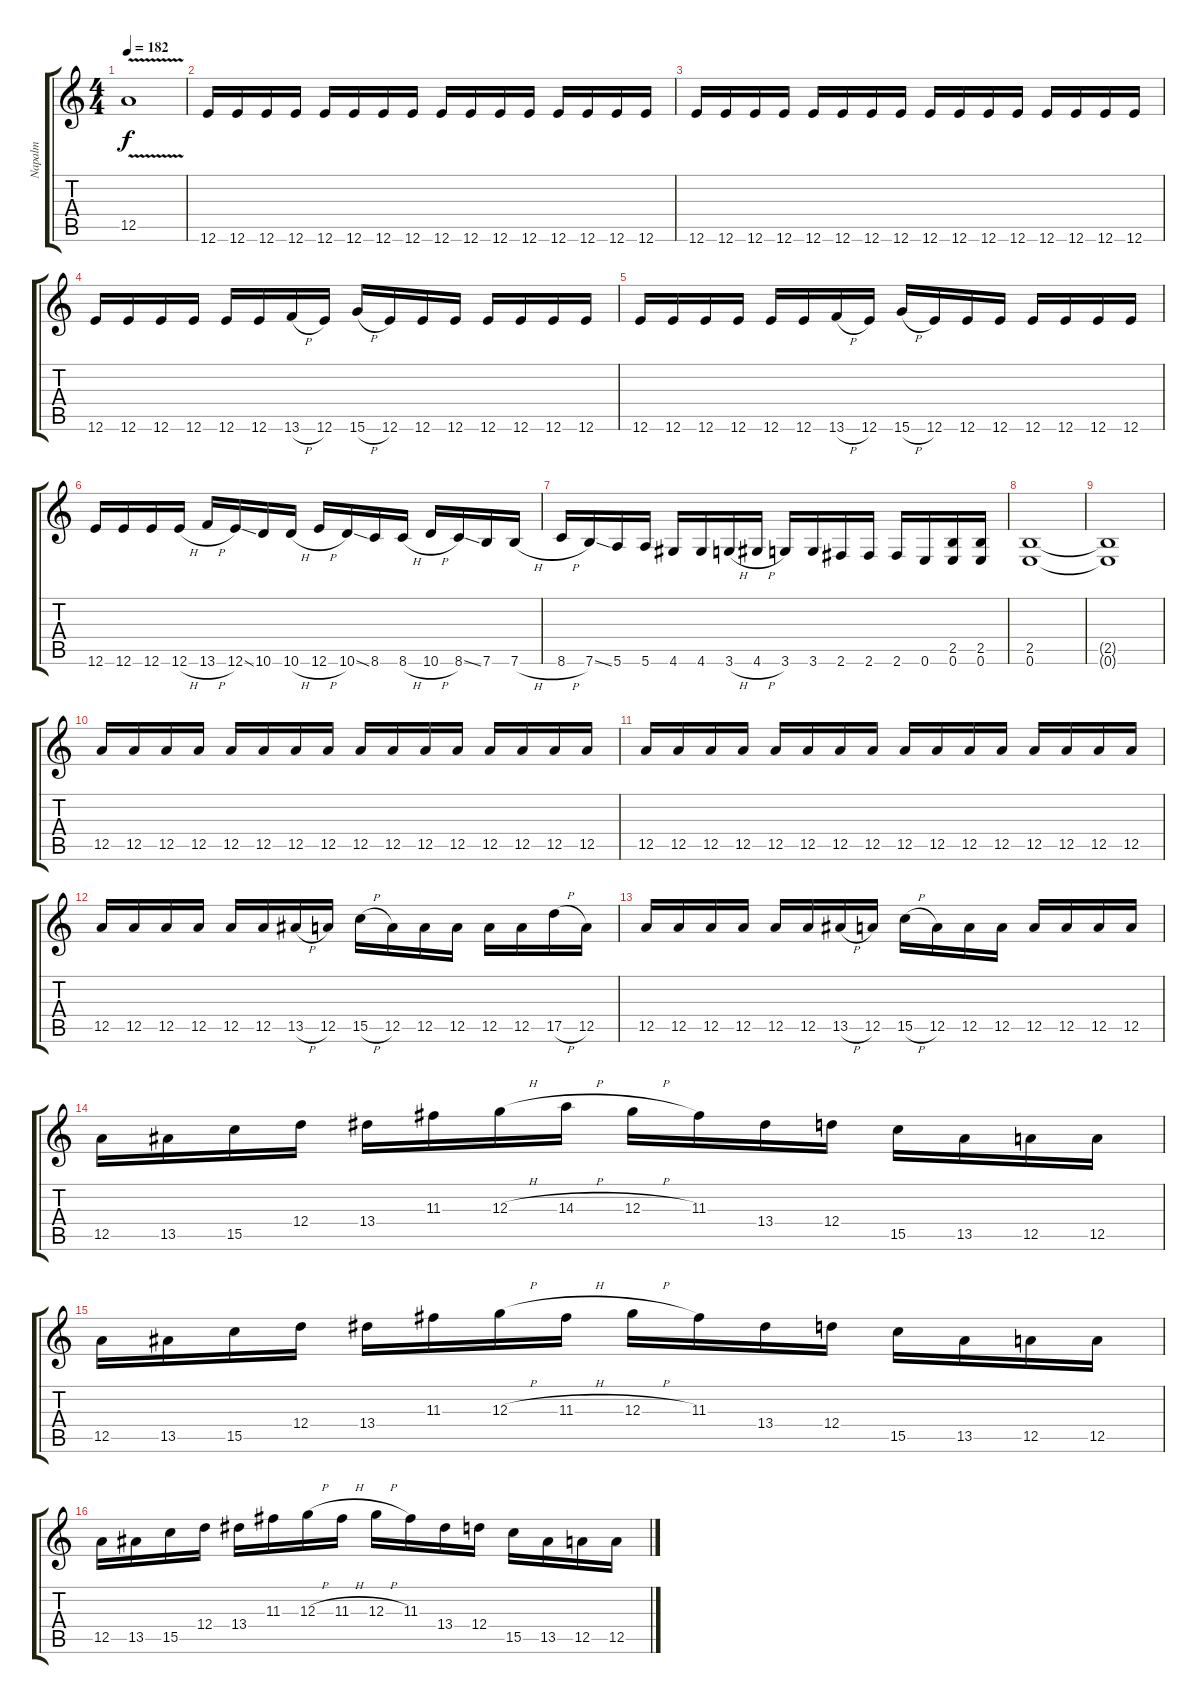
\track ("Napalm" "Napalm") {instrument distortionguitar}
\staff {score tabs}
\tuning (E4 B3 G3 D3 A2 E2) {hide}
\ts (4 4)
\tempo 182
\clef g2
\ks c
12.5{v}.1{dy f} |
12.6.16 12.6.16 12.6.16 12.6.16 12.6.16 12.6.16 12.6.16 12.6.16 12.6.16 12.6.16 12.6.16 12.6.16 12.6.16 12.6.16 12.6.16 12.6.16 |
12.6.16 12.6.16 12.6.16 12.6.16 12.6.16 12.6.16 12.6.16 12.6.16 12.6.16 12.6.16 12.6.16 12.6.16 12.6.16 12.6.16 12.6.16 12.6.16 |
12.6.16 12.6.16 12.6.16 12.6.16 12.6.16 12.6.16 13.6{h}.16 12.6.16 15.6{h}.16 12.6.16 12.6.16 12.6.16 12.6.16 12.6.16 12.6.16 12.6.16 |
12.6.16 12.6.16 12.6.16 12.6.16 12.6.16 12.6.16 13.6{h}.16 12.6.16 15.6{h}.16 12.6.16 12.6.16 12.6.16 12.6.16 12.6.16 12.6.16 12.6.16 |
12.6.16 12.6.16 12.6.16 12.6{h}.16 13.6{h}.16 12.6{ss}.16 10.6.16 10.6{h}.16 12.6{h}.16 10.6{ss}.16 8.6.16 8.6{h}.16 10.6{h}.16 8.6{ss}.16 7.6.16 7.6{h}.16 |
8.6{h}.16 7.6{ss}.16 5.6.16 5.6.16 4.6.16 4.6.16 3.6{h}.16 4.6{h}.16 3.6.16 3.6.16 2.6.16 2.6.16 2.6.16 0.6.16 (2.5 0.6).16 (2.5 0.6).16 |
(2.5 0.6).1 |
(2.5{t} 0.6{t}).1 |
12.5.16 12.5.16 12.5.16 12.5.16 12.5.16 12.5.16 12.5.16 12.5.16 12.5.16 12.5.16 12.5.16 12.5.16 12.5.16 12.5.16 12.5.16 12.5.16 |
12.5.16 12.5.16 12.5.16 12.5.16 12.5.16 12.5.16 12.5.16 12.5.16 12.5.16 12.5.16 12.5.16 12.5.16 12.5.16 12.5.16 12.5.16 12.5.16 |
12.5.16 12.5.16 12.5.16 12.5.16 12.5.16 12.5.16 13.5{h}.16 12.5.16 15.5{h}.16 12.5.16 12.5.16 12.5.16 12.5.16 12.5.16 17.5{h}.16 12.5.16 |
12.5.16 12.5.16 12.5.16 12.5.16 12.5.16 12.5.16 13.5{h}.16 12.5.16 15.5{h}.16 12.5.16 12.5.16 12.5.16 12.5.16 12.5.16 12.5.16 12.5.16 |
12.5.16 13.5.16 15.5.16 12.4.16 13.4.16 11.3.16 12.3{h}.16 14.3{h}.16 12.3{h}.16 11.3.16 13.4.16 12.4.16 15.5.16 13.5.16 12.5.16 12.5.16 |
12.5.16 13.5.16 15.5.16 12.4.16 13.4.16 11.3.16 12.3{h}.16 11.3{h}.16 12.3{h}.16 11.3.16 13.4.16 12.4.16 15.5.16 13.5.16 12.5.16 12.5.16 |
12.5.16 13.5.16 15.5.16 12.4.16 13.4.16 11.3.16 12.3{h}.16 11.3{h}.16 12.3{h}.16 11.3.16 13.4.16 12.4.16 15.5.16 13.5.16 12.5.16 12.5.16
